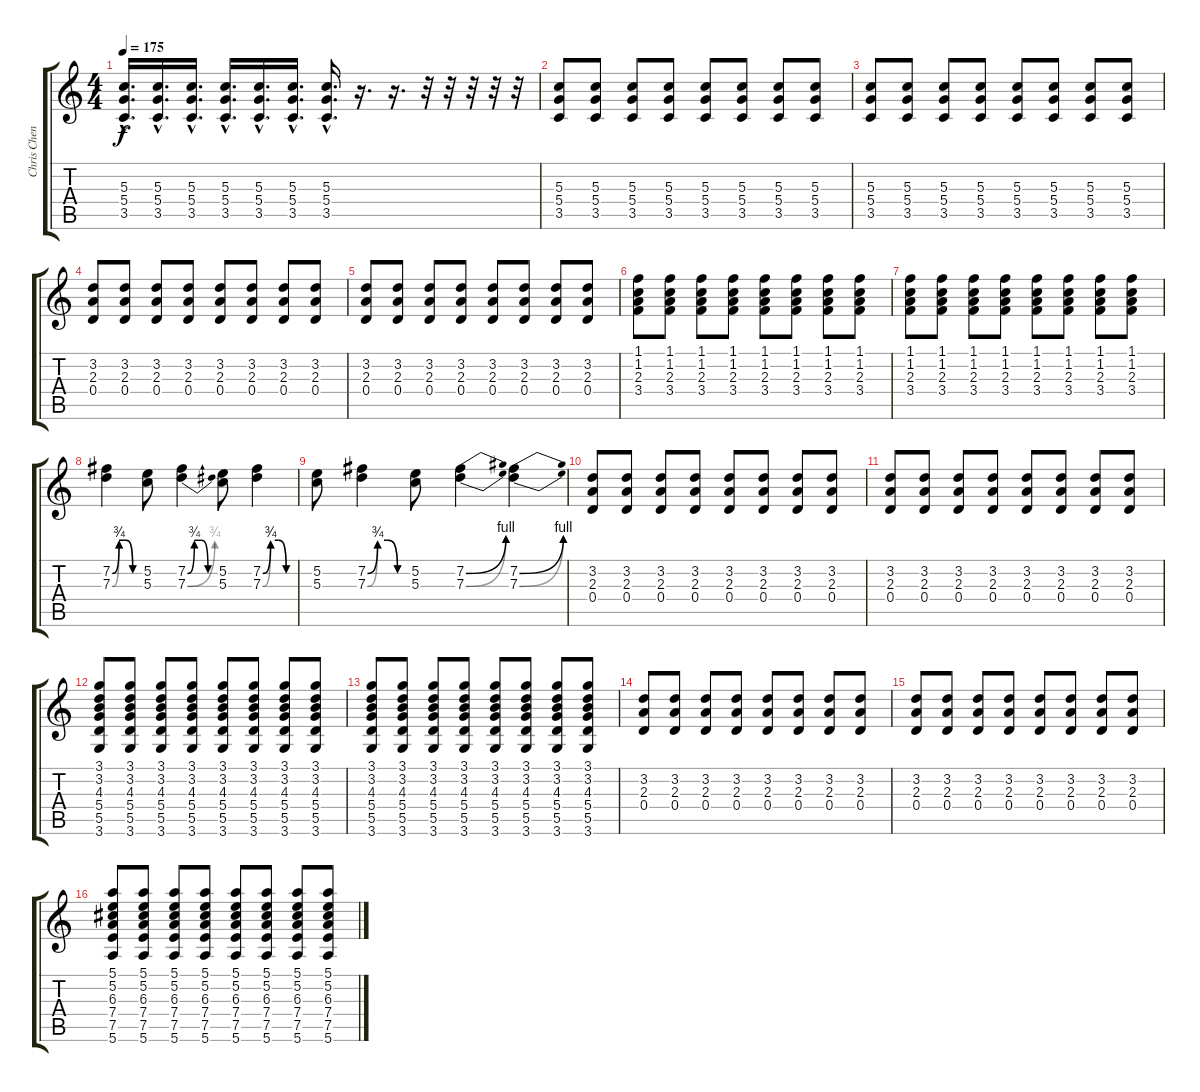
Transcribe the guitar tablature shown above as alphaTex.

\track ("Chris Cheney" "Chris Chen") {instrument distortionguitar}
\staff {score tabs}
\tuning (E4 B3 G3 D3 A2 E2) {hide}
\ts (4 4)
\tempo 175
\clef g2
\ks c
(5.3{hac} 5.4{hac} 3.5{hac}).16{d dy f} (5.3{hac} 5.4{hac} 3.5{hac}).16{d} (5.3{hac} 5.4{hac} 3.5{hac}).16{d} (5.3{hac} 5.4{hac} 3.5{hac}).16{d} (5.3{hac} 5.4{hac} 3.5{hac}).16{d} (5.3{hac} 5.4{hac} 3.5{hac}).16{d} (5.3{hac} 5.4{hac} 3.5{hac}).16{d} r.16{d} r.16{d} r.32 r.32 r.32 r.32 r.32 |
(5.3 5.4 3.5).8 (5.3 5.4 3.5).8 (5.3 5.4 3.5).8 (5.3 5.4 3.5).8 (5.3 5.4 3.5).8 (5.3 5.4 3.5).8 (5.3 5.4 3.5).8 (5.3 5.4 3.5).8 |
(5.3 5.4 3.5).8 (5.3 5.4 3.5).8 (5.3 5.4 3.5).8 (5.3 5.4 3.5).8 (5.3 5.4 3.5).8 (5.3 5.4 3.5).8 (5.3 5.4 3.5).8 (5.3 5.4 3.5).8 |
(3.2 2.3 0.4).8 (3.2 2.3 0.4).8 (3.2 2.3 0.4).8 (3.2 2.3 0.4).8 (3.2 2.3 0.4).8 (3.2 2.3 0.4).8 (3.2 2.3 0.4).8 (3.2 2.3 0.4).8 |
(3.2 2.3 0.4).8 (3.2 2.3 0.4).8 (3.2 2.3 0.4).8 (3.2 2.3 0.4).8 (3.2 2.3 0.4).8 (3.2 2.3 0.4).8 (3.2 2.3 0.4).8 (3.2 2.3 0.4).8 |
(1.1 1.2 2.3 3.4).8 (1.1 1.2 2.3 3.4).8 (1.1 1.2 2.3 3.4).8 (1.1 1.2 2.3 3.4).8 (1.1 1.2 2.3 3.4).8 (1.1 1.2 2.3 3.4).8 (1.1 1.2 2.3 3.4).8 (1.1 1.2 2.3 3.4).8 |
(1.1 1.2 2.3 3.4).8 (1.1 1.2 2.3 3.4).8 (1.1 1.2 2.3 3.4).8 (1.1 1.2 2.3 3.4).8 (1.1 1.2 2.3 3.4).8 (1.1 1.2 2.3 3.4).8 (1.1 1.2 2.3 3.4).8 (1.1 1.2 2.3 3.4).8 |
(7.2{be (custom 0 0 15 3 30 3 45 0 60 0)} 7.3{be (custom 0 0 15 3 30 3 45 0 60 0)}).4 (5.2 5.3).8 (7.2{be (custom 0 0 15 3 30 3 45 0 60 0)} 7.3{be (bend 0 0 60 3)}).4 (5.2 5.3).8 (7.2{be (custom 0 0 15 3 30 3 45 0 60 0)} 7.3{be (custom 0 0 15 3 30 3 45 0 60 0)}).4 |
(5.2 5.3).8 (7.2{be (custom 0 0 15 3 30 3 45 0 60 0)} 7.3{be (custom 0 0 15 3 30 3 45 0 60 0)}).4 (5.2 5.3).8 (7.2{be (bend 0 0 60 4)} 7.3{be (bend 0 0 60 4)}).4 (7.2{be (bend 0 0 60 4)} 7.3{be (bend 0 0 60 4)}).4 |
(3.2 2.3 0.4).8 (3.2 2.3 0.4).8 (3.2 2.3 0.4).8 (3.2 2.3 0.4).8 (3.2 2.3 0.4).8 (3.2 2.3 0.4).8 (3.2 2.3 0.4).8 (3.2 2.3 0.4).8 |
(3.2 2.3 0.4).8 (3.2 2.3 0.4).8 (3.2 2.3 0.4).8 (3.2 2.3 0.4).8 (3.2 2.3 0.4).8 (3.2 2.3 0.4).8 (3.2 2.3 0.4).8 (3.2 2.3 0.4).8 |
(3.1 3.2 4.3 5.4 5.5 3.6).8 (3.1 3.2 4.3 5.4 5.5 3.6).8 (3.1 3.2 4.3 5.4 5.5 3.6).8 (3.1 3.2 4.3 5.4 5.5 3.6).8 (3.1 3.2 4.3 5.4 5.5 3.6).8 (3.1 3.2 4.3 5.4 5.5 3.6).8 (3.1 3.2 4.3 5.4 5.5 3.6).8 (3.1 3.2 4.3 5.4 5.5 3.6).8 |
(3.1 3.2 4.3 5.4 5.5 3.6).8 (3.1 3.2 4.3 5.4 5.5 3.6).8 (3.1 3.2 4.3 5.4 5.5 3.6).8 (3.1 3.2 4.3 5.4 5.5 3.6).8 (3.1 3.2 4.3 5.4 5.5 3.6).8 (3.1 3.2 4.3 5.4 5.5 3.6).8 (3.1 3.2 4.3 5.4 5.5 3.6).8 (3.1 3.2 4.3 5.4 5.5 3.6).8 |
(3.2 2.3 0.4).8 (3.2 2.3 0.4).8 (3.2 2.3 0.4).8 (3.2 2.3 0.4).8 (3.2 2.3 0.4).8 (3.2 2.3 0.4).8 (3.2 2.3 0.4).8 (3.2 2.3 0.4).8 |
(3.2 2.3 0.4).8 (3.2 2.3 0.4).8 (3.2 2.3 0.4).8 (3.2 2.3 0.4).8 (3.2 2.3 0.4).8 (3.2 2.3 0.4).8 (3.2 2.3 0.4).8 (3.2 2.3 0.4).8 |
(5.1 5.2 6.3 7.4 7.5 5.6).8 (5.1 5.2 6.3 7.4 7.5 5.6).8 (5.1 5.2 6.3 7.4 7.5 5.6).8 (5.1 5.2 6.3 7.4 7.5 5.6).8 (5.1 5.2 6.3 7.4 7.5 5.6).8 (5.1 5.2 6.3 7.4 7.5 5.6).8 (5.1 5.2 6.3 7.4 7.5 5.6).8 (5.1 5.2 6.3 7.4 7.5 5.6).8
